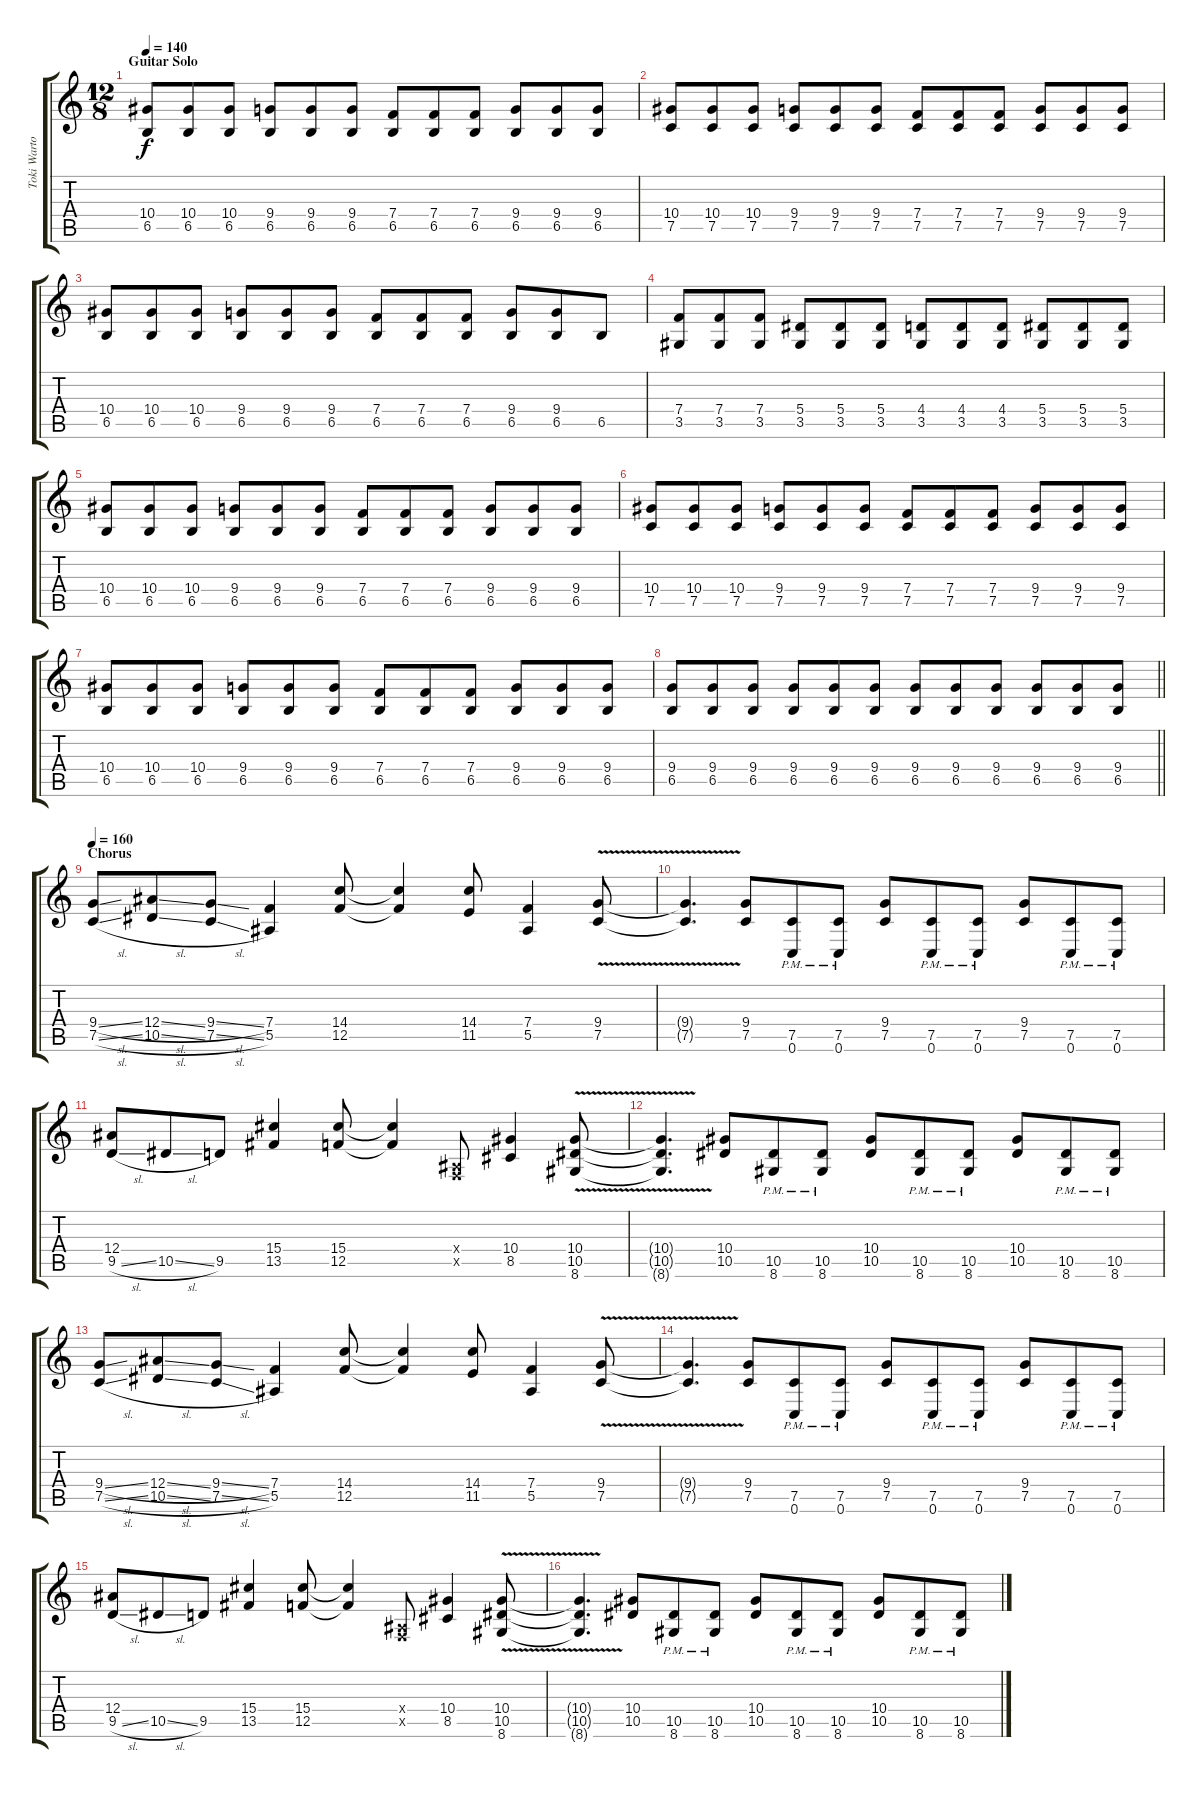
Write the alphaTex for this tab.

\track ("Toki Wartooth (Lead Guitar 2)" "Toki Warto") {instrument distortionguitar}
\staff {score tabs}
\tuning (C4 G3 Eb3 Bb2 F2 C2) {hide}
\ts (12 8)
\section ("" "Guitar Solo")
\tempo 140
\clef g2
\ks c
(10.4 6.5).8{dy f volume 13} (10.4 6.5).8 (10.4 6.5).8 (9.4 6.5).8 (9.4 6.5).8 (9.4 6.5).8 (7.4 6.5).8 (7.4 6.5).8 (7.4 6.5).8 (9.4 6.5).8 (9.4 6.5).8 (9.4 6.5).8 |
(10.4 7.5).8 (10.4 7.5).8 (10.4 7.5).8 (9.4 7.5).8 (9.4 7.5).8 (9.4 7.5).8 (7.4 7.5).8 (7.4 7.5).8 (7.4 7.5).8 (9.4 7.5).8 (9.4 7.5).8 (9.4 7.5).8 |
(10.4 6.5).8 (10.4 6.5).8 (10.4 6.5).8 (9.4 6.5).8 (9.4 6.5).8 (9.4 6.5).8 (7.4 6.5).8 (7.4 6.5).8 (7.4 6.5).8 (9.4 6.5).8 (9.4 6.5).8 6.5.8 |
(7.4 3.5).8 (7.4 3.5).8 (7.4 3.5).8 (5.4 3.5).8 (5.4 3.5).8 (5.4 3.5).8 (4.4 3.5).8 (4.4 3.5).8 (4.4 3.5).8 (5.4 3.5).8 (5.4 3.5).8 (5.4 3.5).8 |
(10.4 6.5).8 (10.4 6.5).8 (10.4 6.5).8 (9.4 6.5).8 (9.4 6.5).8 (9.4 6.5).8 (7.4 6.5).8 (7.4 6.5).8 (7.4 6.5).8 (9.4 6.5).8 (9.4 6.5).8 (9.4 6.5).8 |
(10.4 7.5).8 (10.4 7.5).8 (10.4 7.5).8 (9.4 7.5).8 (9.4 7.5).8 (9.4 7.5).8 (7.4 7.5).8 (7.4 7.5).8 (7.4 7.5).8 (9.4 7.5).8 (9.4 7.5).8 (9.4 7.5).8 |
(10.4 6.5).8 (10.4 6.5).8 (10.4 6.5).8 (9.4 6.5).8 (9.4 6.5).8 (9.4 6.5).8 (7.4 6.5).8 (7.4 6.5).8 (7.4 6.5).8 (9.4 6.5).8 (9.4 6.5).8 (9.4 6.5).8 |
\barLineRight lightlight
(9.4 6.5).8 (9.4 6.5).8 (9.4 6.5).8 (9.4 6.5).8 (9.4 6.5).8 (9.4 6.5).8 (9.4 6.5).8 (9.4 6.5).8 (9.4 6.5).8 (9.4 6.5).8 (9.4 6.5).8 (9.4 6.5).8 |
\section ("" "Chorus")
\tempo 160
(9.4{sl} 7.5{sl}).8{volume 16} (12.4{sl} 10.5{sl}).8 (9.4{sl} 7.5{sl}).8 (7.4 5.5).4 (14.4 12.5).8 (14.4{t} 12.5{t}).4 (14.4 11.5).8 (7.4 5.5).4 (9.4{v} 7.5{v}).8 |
(9.4{t} 7.5{t}).4{d} (9.4 7.5).8 (7.5{pm} 0.6{pm}).8 (7.5{pm} 0.6{pm}).8 (9.4 7.5).8 (7.5{pm} 0.6{pm}).8 (7.5{pm} 0.6{pm}).8 (9.4 7.5).8 (7.5{pm} 0.6{pm}).8 (7.5{pm} 0.6{pm}).8 |
(12.4 9.5{sl}).8 10.5{sl}.8 9.5.8 (15.4 13.5).4 (15.4 12.5).8 (15.4{t} 12.5{t}).4 (0.4{x} 0.5{x}).8 (10.4 8.5).4 (10.4{v} 10.5{v} 8.6{v}).8 |
(10.4{t} 10.5{t} 8.6{t}).4{d} (10.4 10.5).8 (10.5{pm} 8.6{pm}).8 (10.5{pm} 8.6{pm}).8 (10.4 10.5).8 (10.5{pm} 8.6{pm}).8 (10.5{pm} 8.6{pm}).8 (10.4 10.5).8 (10.5{pm} 8.6{pm}).8 (10.5{pm} 8.6{pm}).8 |
(9.4{sl} 7.5{sl}).8 (12.4{sl} 10.5{sl}).8 (9.4{sl} 7.5{sl}).8 (7.4 5.5).4 (14.4 12.5).8 (14.4{t} 12.5{t}).4 (14.4 11.5).8 (7.4 5.5).4 (9.4{v} 7.5{v}).8 |
(9.4{t} 7.5{t}).4{d} (9.4 7.5).8 (7.5{pm} 0.6{pm}).8 (7.5{pm} 0.6{pm}).8 (9.4 7.5).8 (7.5{pm} 0.6{pm}).8 (7.5{pm} 0.6{pm}).8 (9.4 7.5).8 (7.5{pm} 0.6{pm}).8 (7.5{pm} 0.6{pm}).8 |
(12.4 9.5{sl}).8 10.5{sl}.8 9.5.8 (15.4 13.5).4 (15.4 12.5).8 (15.4{t} 12.5{t}).4 (0.4{x} 0.5{x}).8 (10.4 8.5).4 (10.4{v} 10.5{v} 8.6{v}).8 |
(10.4{t} 10.5{t} 8.6{t}).4{d} (10.4 10.5).8 (10.5{pm} 8.6{pm}).8 (10.5{pm} 8.6{pm}).8 (10.4 10.5).8 (10.5{pm} 8.6{pm}).8 (10.5{pm} 8.6{pm}).8 (10.4 10.5).8 (10.5{pm} 8.6{pm}).8 (10.5{pm} 8.6{pm}).8
